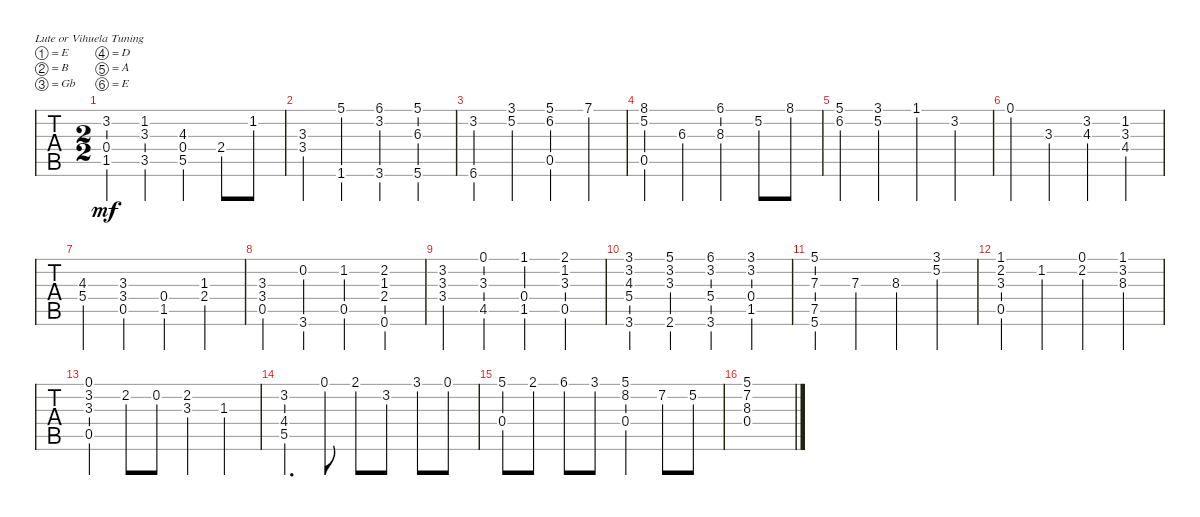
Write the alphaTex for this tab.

\bracketExtendMode groupsimilarinstruments
\singleTrackTrackNamePolicy hidden
\multiTrackTrackNamePolicy hidden
\firstSystemTrackNameOrientation horizontal
\otherSystemsTrackNameOrientation horizontal
\track ("" "S-Gt") {instrument acousticguitarsteel}
\staff {tabs}
\tuning (E4 B3 Gb3 D3 A2 E2)
\ts (2 2)
\tempo (120 hide)
\clef g2
\ks c
(3.2 0.4 1.5).4{dy mf} (3.5 1.2 3.3).4 (5.5 4.3 0.4).4 2.4.8 1.2.8 |
(3.3 3.4).4 (1.6 5.1).4 (3.6 6.1 3.2).4 (5.6 6.3 5.1).4 |
(6.6 3.2).4 (5.2 3.1).4 (6.2 5.1 0.5).4 7.1.4 |
(5.2 8.1 0.5).4 6.3.4 (8.3 6.1).4 5.2.8 8.1.8 |
(6.2 5.1).4 (5.2 3.1).4 1.1.4 3.2.4 |
0.1.4 3.3.4 (3.2 4.3).4 (1.2 3.3 4.4).4 |
(4.3 5.4).4 (3.3 3.4 0.5).4 (1.5 0.4).4 (1.3 2.4).4 |
(3.3 3.4 0.5).4 (3.6 0.2).4 (1.2 0.5).4 (0.6 2.2 1.3 2.4).4 |
(3.4 3.3 3.2).4 (4.5 3.3 0.1).4 (1.5 0.4 1.1).4 (0.5 3.3 1.2 2.1).4 |
(3.6 5.4 4.3 3.2 3.1).4 (2.6 3.3 3.2 5.1).4 (3.6 5.4 3.2 6.1).4 (1.5 3.2 3.1 0.4).4 |
(5.6 7.5 7.3 5.1).4 7.3.4 8.3.4 (3.1 5.2).4 |
(0.5 1.1 2.2 3.3).4 1.2.4 (0.1 2.2).4 (8.3 1.1 3.2).4 |
(0.1 0.5 3.2 3.3).4 2.2.8 0.2.8 (2.2 3.3).4 1.3.4 |
(5.5 4.4 3.2).4{d} 0.1.8 2.1.8 3.2.8 3.1.8 0.1.8 |
(5.1 0.4).8 2.1.8 6.1.8 3.1.8 (8.2 5.1 0.4).4 7.2.8 5.2.8 |
(8.3 7.2 5.1 0.4).1
